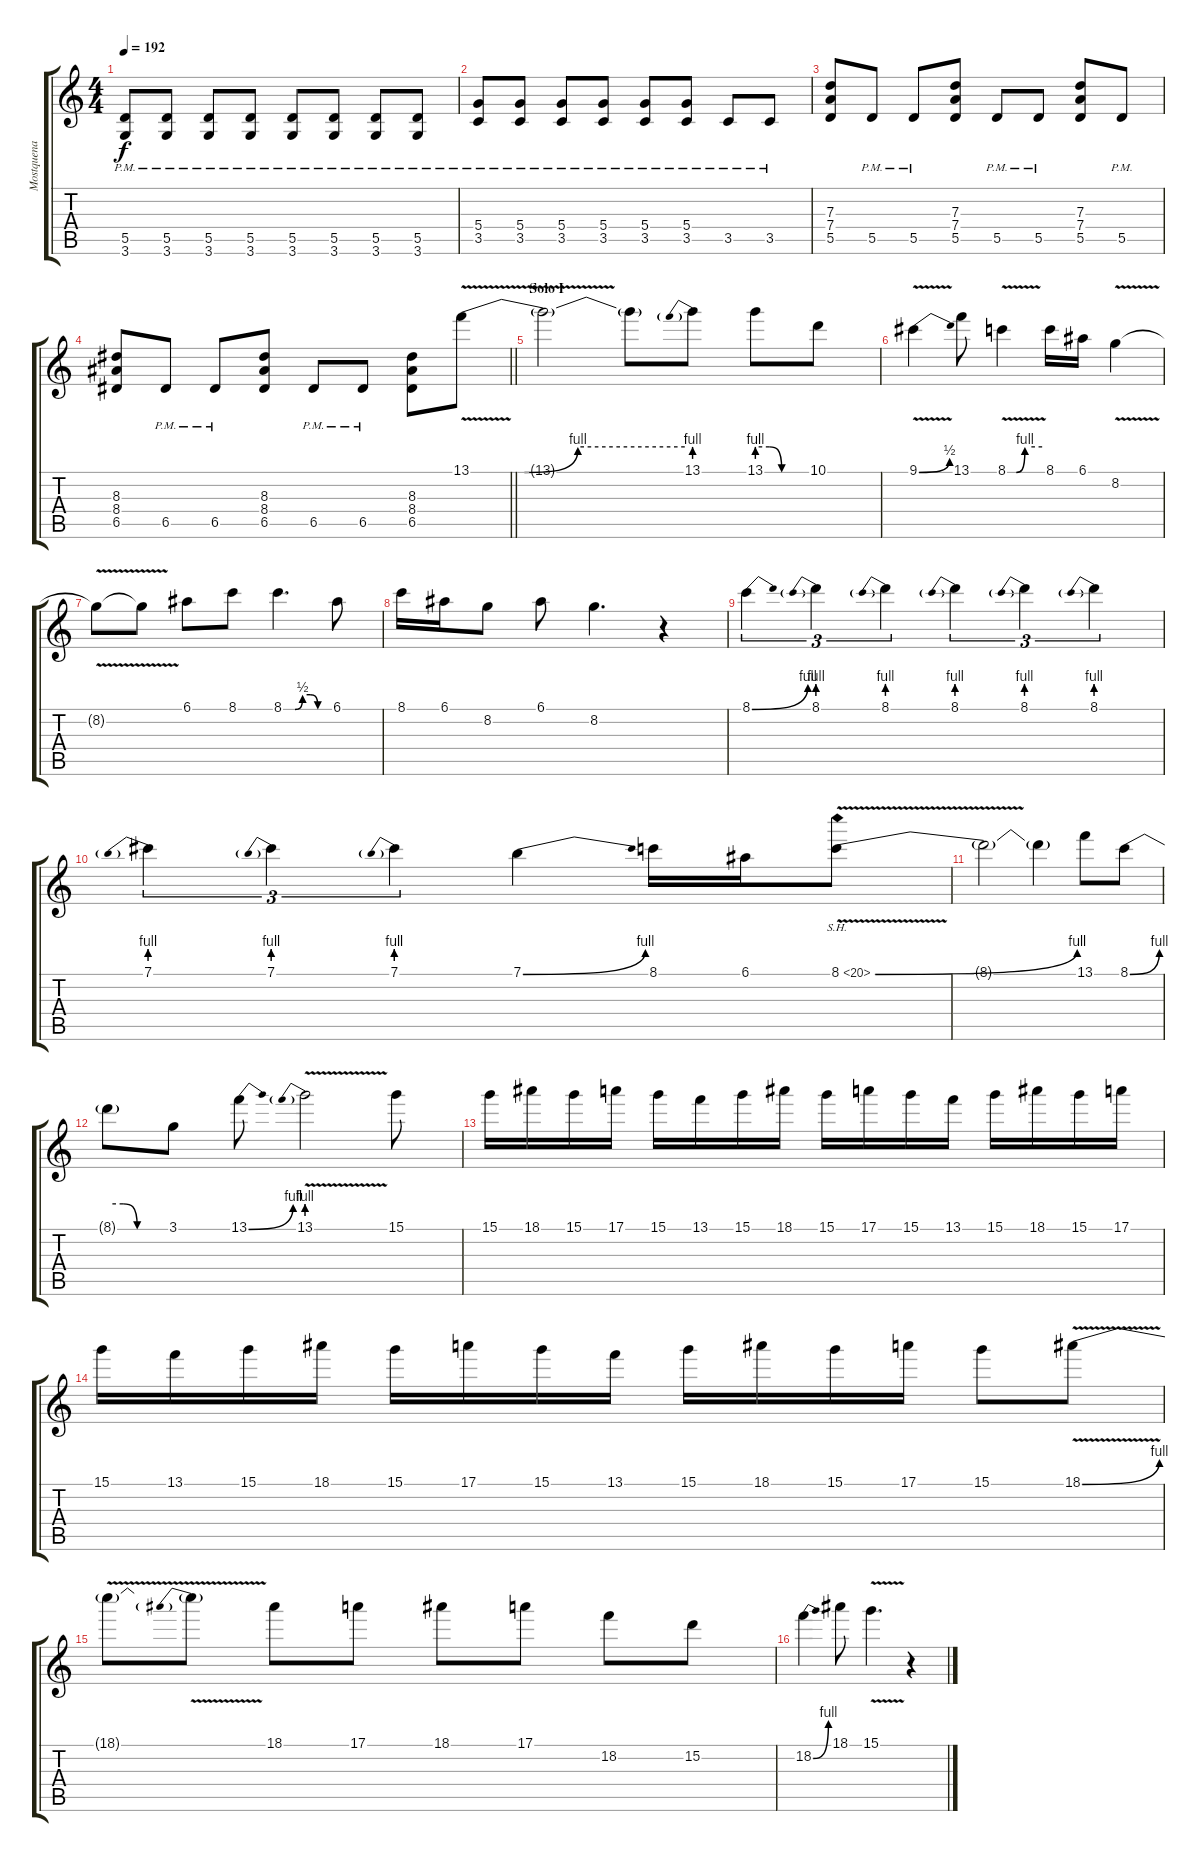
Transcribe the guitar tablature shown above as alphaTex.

\track ("Mostquena" "Mostquena") {instrument overdrivenguitar}
\staff {score tabs}
\tuning (E4 B3 G3 D3 A2 E2) {hide}
\ts (4 4)
\tempo 192
\clef g2
\ks c
(5.5{pm} 3.6{pm}).8{dy f} (5.5{pm} 3.6{pm}).8 (5.5{pm} 3.6{pm}).8 (5.5{pm} 3.6{pm}).8 (5.5{pm} 3.6{pm}).8 (5.5{pm} 3.6{pm}).8 (5.5{pm} 3.6{pm}).8 (5.5{pm} 3.6{pm}).8 |
(5.4{pm} 3.5{pm}).8 (5.4{pm} 3.5{pm}).8 (5.4{pm} 3.5{pm}).8 (5.4{pm} 3.5{pm}).8 (5.4{pm} 3.5{pm}).8 (5.4{pm} 3.5{pm}).8 3.5{pm}.8 3.5{pm}.8 |
(7.3 7.4 5.5).8 5.5{pm}.8 5.5{pm}.8 (7.3 7.4 5.5).8 5.5{pm}.8 5.5{pm}.8 (7.3 7.4 5.5).8 5.5{pm}.8 |
\barLineRight lightlight
(8.3 8.4 6.5).8 6.5{pm}.8 6.5{pm}.8 (8.3 8.4 6.5).8 6.5{pm}.8 6.5{pm}.8 (8.3 8.4 6.5).8 13.1{be (custom 0 0 15 0 30 4 60 4) v}.8 |
\section ("" "Solo I")
13.1{t}.2 13.1{t}.8 13.1{be (prebend 0 4 60 4)}.8 13.1{be (custom 0 4 15 4 30 0 60 0)}.8 10.1.8 |
9.1{be (bend 0 0 60 2) v}.4 13.1.8 8.1{be (custom 0 0 15 0 30 4 60 4) v}.4 8.1.16 6.1.16 8.2{v}.4 |
8.2{t}.8 8.2{v t}.8 6.1.8 8.1.8 8.1{be (custom 0 0 15 0 25 2 35 2 45 0 60 0)}.4{d} 6.1.8 |
8.1.16 6.1.16 8.2.8 6.1.8 8.2.4{d} r.4 |
8.1{be (bend 0 0 60 4)}.4{tu (3 2)} 8.1{be (prebend 0 4 60 4)}.4{tu (3 2)} 8.1{be (prebend 0 4 60 4)}.4{tu (3 2)} 8.1{be (prebend 0 4 60 4)}.4{tu (3 2)} 8.1{be (prebend 0 4 60 4)}.4{tu (3 2)} 8.1{be (prebend 0 4 60 4)}.4{tu (3 2)} |
7.1{be (prebend 0 4 60 4)}.4{tu (3 2)} 7.1{be (prebend 0 4 60 4)}.4{tu (3 2)} 7.1{be (prebend 0 4 60 4)}.4{tu (3 2)} 7.1{be (bend 0 0 60 4)}.4 8.1.16 6.1.16 8.1{be (bend 0 0 60 4) sh 12 v}.8 |
8.1{t}.2 8.1{t}.4 13.1.8 8.1{be (bend 0 0 60 4)}.8 |
8.1{be (custom 0 4 15 4 30 0 60 0) t}.8 3.1.8 13.1{be (bend 0 0 60 4)}.8 13.1{be (prebend 0 4 60 4) v}.2 15.1.8 |
15.1.16 18.1.16 15.1.16 17.1.16 15.1.16 13.1.16 15.1.16 18.1.16 15.1.16 17.1.16 15.1.16 13.1.16 15.1.16 18.1.16 15.1.16 17.1.16 |
15.1.16 13.1.16 15.1.16 18.1.16 15.1.16 17.1.16 15.1.16 13.1.16 15.1.16 18.1.16 15.1.16 17.1.16 15.1.8 18.1{be (bend 0 0 60 4) v}.8 |
18.1{t}.8 18.1{be (prebend 0 4 60 4) v t}.8 18.1.8 17.1.8 18.1.8 17.1.8 18.2.8 15.2.8 |
18.2{be (bend 0 0 60 4)}.4 18.1.8 15.1{v}.4{d} r.4
